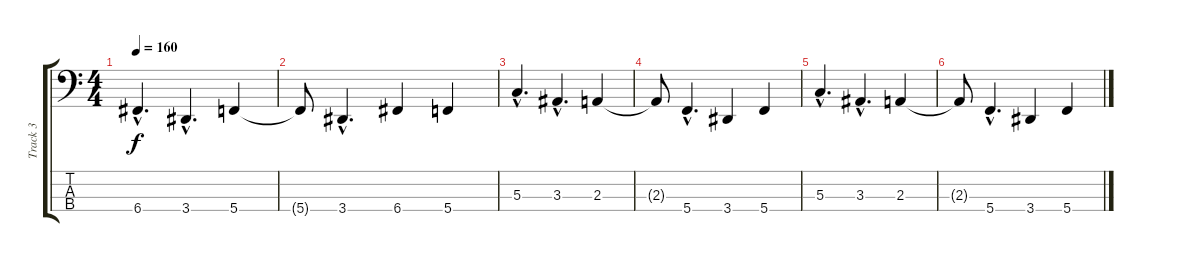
\track ("Track 3" "Track 3") {instrument electricbassfinger}
\staff {score tabs}
\tuning (F2 C2 G1 C1) {hide}
\ts (4 4)
\tempo 160
\clef f4
\ks c
6.4{hac}.4{d dy f} 3.4{hac}.4{d} 5.4.4 |
5.4{t}.8 3.4{hac}.4{d} 6.4.4 5.4.4 |
5.3{hac}.4{d} 3.3{hac}.4{d} 2.3.4 |
2.3{t}.8 5.4{hac}.4{d} 3.4.4 5.4.4 |
5.3{hac}.4{d} 3.3{hac}.4{d} 2.3.4 |
2.3{t}.8 5.4{hac}.4{d} 3.4.4 5.4.4
